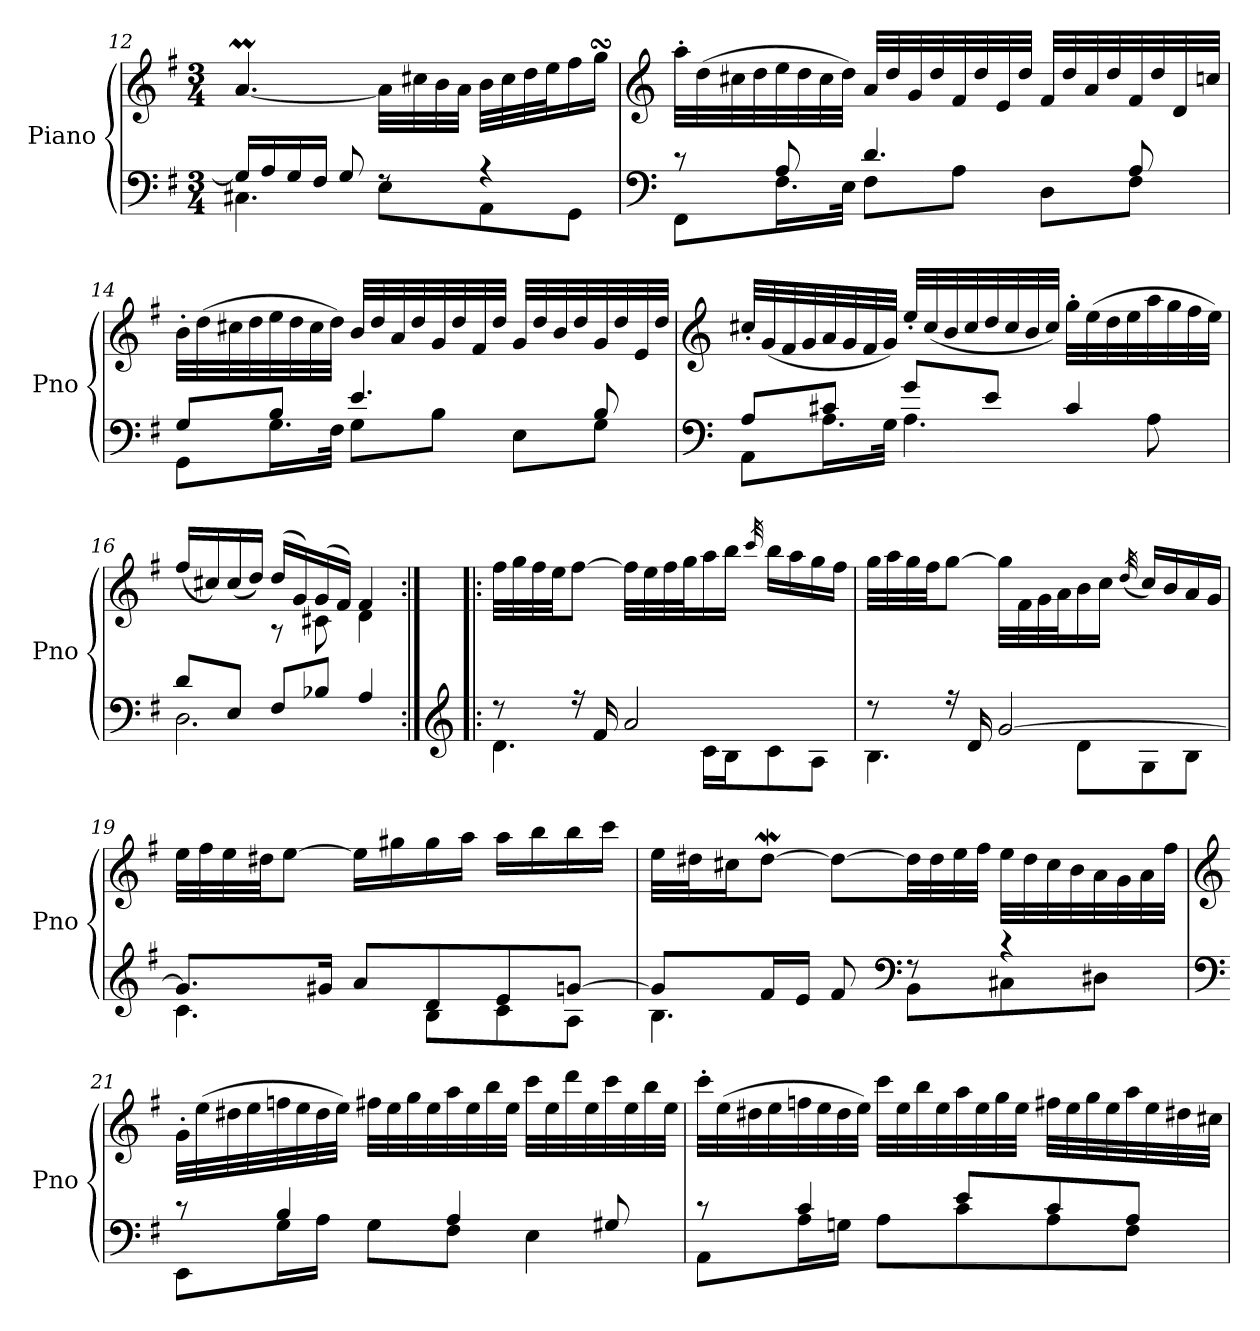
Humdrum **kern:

**kern	**kern
*part1	*part1
*staff2	*staff1
*I"Piano	*
*I'Pno	*
*clefF4	*clefG2
*k[f#]	*k[f#]
*M3/4	*M3/4
=12	=12
*^	*
16G/LL]	4.C#X\	[4.aM/
16A/	.	.
16G/	.	.
16F#/JJ	.	.
8G/	.	.
8rF	8E\L	32a\LLL]
.	.	32cc#X\
.	.	32b\
.	.	32a\JJJ
4r	8AA\	32b\LLL
.	.	32cc#\
.	.	32dd\
.	.	32ee\J
.	8GG\J	16ff#\
.	.	16ggsSSs\JJ
!!LO:LB:g=z
=13	=13	=13
*clefF4	*	*clefG2
8r	8FF#\L	32aa'\LLL
.	.	(>32dd\
.	.	32cc#X\
.	.	32dd\
8A/	16.F#\L	32ee\
.	.	32dd\
.	.	32cc#\
.	32E\JJk	32dd\JJJ)
4.d/	8F#\L	32a/LLL
.	.	32dd/
.	.	32g/
.	.	32dd/
.	8A\J	32f#/
.	.	32dd/
.	.	32e/
.	.	32dd/JJJ
.	8D\L	32f#/LLL
.	.	32dd/
.	.	32a/
.	.	32dd/
8A/	8F#\J	32f#/
.	.	32dd/
.	.	32d/
.	.	32ccn/JJJ
=14	=14	=14
8G/L	8GG\L	32b'\LLL
.	.	(>32dd\
.	.	32cc#X\
.	.	32dd\
8B/J	16.G\L	32ee\
.	.	32dd\
.	.	32cc#\
.	32F#\JJk	32dd\JJJ)
4.e/	8G\L	32b/LLL
.	.	32dd/
.	.	32a/
.	.	32dd/
.	8B\J	32g/
.	.	32dd/
.	.	32f#/
.	.	32dd/JJJ
.	8E\L	32g/LLL
.	.	32dd/
.	.	32b/
.	.	32dd/
8B/	8G\J	32g/
.	.	32dd/
.	.	32e/
.	.	32dd/JJJ
!!LO:PB:g=z
=15	=15	=15
*clefF4	*	*clefG2
8A/L	8AA\L	32cc#X'/LLL
.	.	(<32g/
.	.	32f#/
.	.	32g/
8c#X/J	16.A\L	32a/
.	.	32g/
.	.	32f#/
.	32G\JJk	32g/JJJ)
8g/L	4.A\	32ee'/LLL
.	.	(<32cc#/
.	.	32b/
.	.	32cc#/
8e/J	.	32dd/
.	.	32cc#/
.	.	32b/
.	.	32cc#/JJJ)
4c#/	.	32gg'\LLL
.	.	(>32ee\
.	.	32dd\
.	.	32ee\
.	8A\	32aa\
.	.	32gg\
.	.	32ff#\
.	.	32ee\JJJ)
=16	=16	=16
*	*	*^
8d/L	2.D\	(<16ff#/LL	4ryy
.	.	16cc#X/)	.
8E/J	.	(<16cc#/	.
.	.	16dd/JJ)	.
8F#/L	.	(>16dd/LL	8r
.	.	16g/)	.
8B-X/J	.	(>16g/	8c#X\
.	.	16f#/JJ)	.
4A/	.	4f#/	4d\
*	*	*v	*v
=17:|!|:	=17:|!|:	=17:|!|:
*clefG2	*	*
8r	4.d\	32ff#\LLL
.	.	32gg\
.	.	32ff#\
.	.	32ee\JJ
16r	.	[8ff#\J
16f#/	.	.
2a/	.	32ff#\LLL]
.	.	32ee\
.	.	32ff#\
.	.	32gg\J
.	16c\LL	16aa\
.	16B\J	16bb\JJ
.	.	32qccc/
.	8c\	16bb\LL
.	.	16aa\
.	8A\J	16gg\
.	.	16ff#\JJ
!!LO:LB:g=z
=18	=18	=18
8r	4.B\	32gg\LLL
.	.	32aa\
.	.	32gg\
.	.	32ff#\JJ
16r	.	[8gg\J
16d/	.	.
[2g/	.	32gg\LLL]
.	.	32f#\
.	.	32g\
.	.	32a\J
.	8d\L	16b\
.	.	16cc\JJ
.	.	(<32qdd/
.	8G\	16cc/LL)
.	.	16b/
.	8B\J	16a/
.	.	16g/JJ
=19	=19	=19
8.g/L]	4.c\	32ee\LLL
.	.	32ff#\
.	.	32ee\
.	.	32dd#X\JJ
.	.	[8ee\J
16g#X/Jk	.	.
8a/L	.	16ee\LL]
.	.	16gg#X\
8d/	8B\L	16gg#\
.	.	16aa\JJ
8e/	8c\	16aa\LL
.	.	16bb\
[8gn/J	8A\J	16bb\
.	.	16ccc\JJ
=20	=20	=20
8g/L]	4.B\	32ee\LLL
.	.	32dd#X\J
.	.	16cc#X\J
16f#/L	.	[8dd#W\J
16e/JJ	.	.
8f#/	.	8dd#\L_
*clefF4	*	*
8r	8BB\L	32dd#\LL]
.	.	32dd#\
.	.	32ee\
.	.	32ff#\JJJ
4r	8C#X\	32ee\LLL
.	.	32dd#\
.	.	32cc#\
.	.	32b\
.	8D#X\J	32a\
.	.	32g\
.	.	32a\
.	.	32ff#\JJJ
!!LO:LB:g=z
=21	=21	=21
*clefF4	*	*clefG2
8r	8EE\L	32g'\LLL
.	.	(>32ee\
.	.	32dd#X\
.	.	32ee\
4B/	16G\L	32ffn\
.	.	32ee\
.	16A\JJ	32dd#\
.	.	32ee\JJJ)
.	8G\L	32ff#X\LLL
.	.	32ee\
.	.	32gg\
.	.	32ee\
4A/	8F#\J	32aa\
.	.	32ee\
.	.	32bb\
.	.	32ee\JJJ
.	4E\	32ccc\LLL
.	.	32ee\
.	.	32ddd\
.	.	32ee\
8G#X/	.	32ccc\
.	.	32ee\
.	.	32bb\
.	.	32ee\JJJ
=22	=22	=22
8r	8AA\L	32ccc'\LLL
.	.	(>32ee\
.	.	32dd#X\
.	.	32ee\
4c/	16A\L	32ffn\
.	.	32ee\
.	16Gn\JJ	32dd#\
.	.	32ee\JJJ)
.	8A\L	32ccc\LLL
.	.	32ee\
.	.	32bb\
.	.	32ee\
8e/L	8c\	32aa\
.	.	32ee\
.	.	32gg\
.	.	32ee\JJJ
8c/	8A\	32ff#X\LLL
.	.	32ee\
.	.	32gg\
.	.	32ee\
8A/J	8F#\J	32aa\
.	.	32ee\
.	.	32dd#X\
.	.	32cc#X\JJJ
*v	*v	*
=	=
*-	*-
